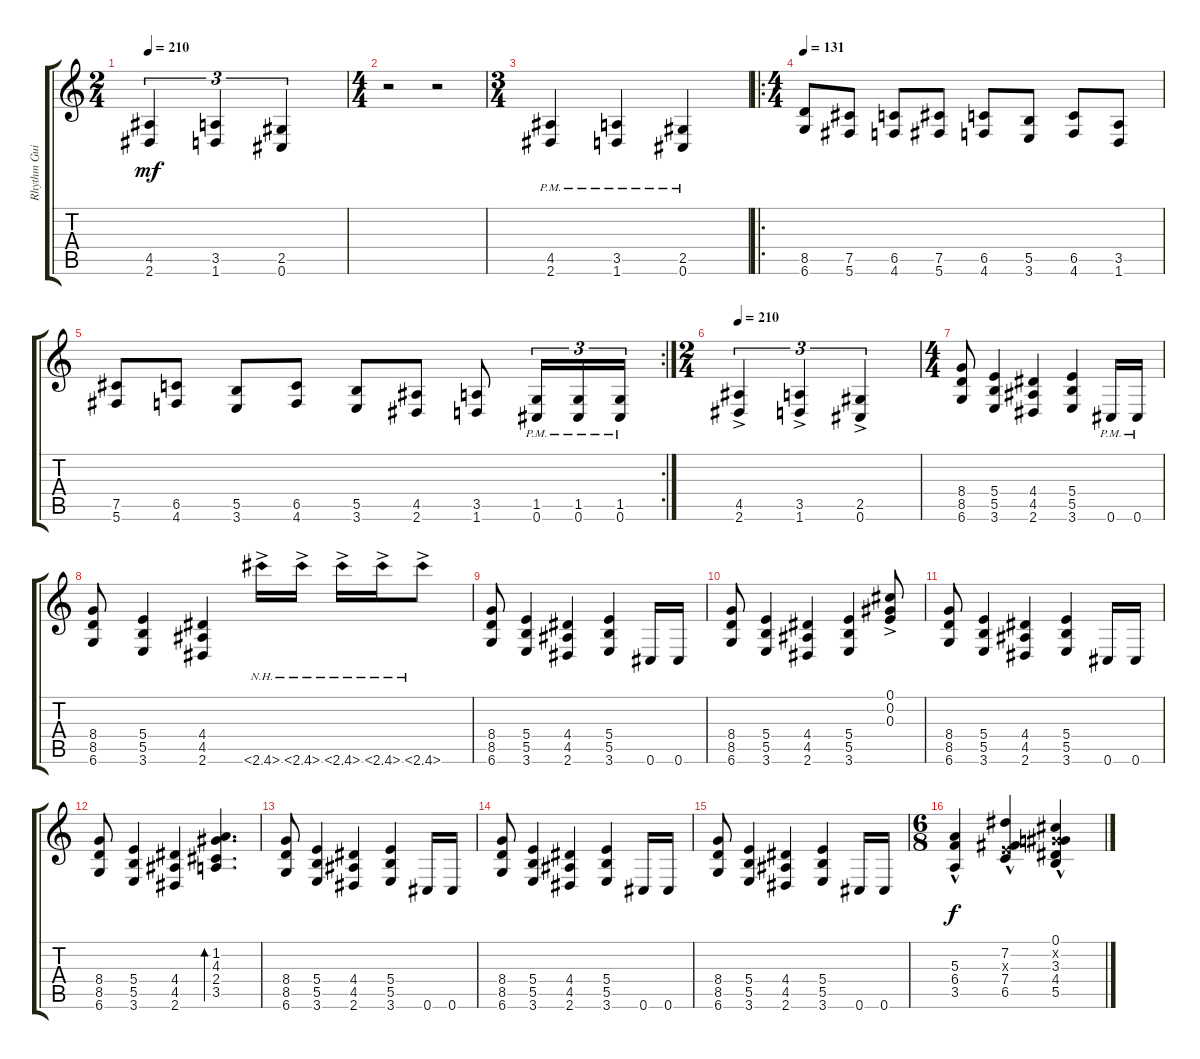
\track ("Rhythm Guitarist" "Rhythm Gui") {instrument distortionguitar}
\staff {score tabs}
\tuning (Db4 Ab3 E3 B2 Gb2 Db2) {hide}
\ts (2 4)
\tempo 210
\clef g2
\ks c
(4.5 2.6).4{tu (3 2) dy mf} (3.5 1.6).4{tu (3 2)} (2.5 0.6).4{tu (3 2)} |
\ts (4 4)
r.2 r.2 |
\ts (3 4)
(4.5{pm} 2.6{pm}).4 (3.5{pm} 1.6{pm}).4 (2.5{pm} 0.6{pm}).4 |
\ro
\ts (4 4)
\tempo 131
(8.5 6.6).8 (7.5 5.6).8 (6.5 4.6).8 (7.5 5.6).8 (6.5 4.6).8 (5.5 3.6).8 (6.5 4.6).8 (3.5 1.6).8 |
\rc 2
(7.5 5.6).8 (6.5 4.6).8 (5.5 3.6).8 (6.5 4.6).8 (5.5 3.6).8 (4.5 2.6).8 (3.5 1.6).8 (1.5 0.6{pm}).16{tu (3 2)} (1.5 0.6{pm}).16{tu (3 2)} (1.5 0.6{pm}).16{tu (3 2)} |
\ts (2 4)
\tempo 210
(4.5{ac} 2.6{ac}).4{tu (3 2)} (3.5{ac} 1.6{ac}).4{tu (3 2)} (2.5{ac} 0.6{ac}).4{tu (3 2)} |
\ts (4 4)
(8.4 8.5 6.6).8 (5.4 5.5 3.6).4 (4.4 4.5 2.6).4 (5.4 5.5 3.6).4 0.6{pm}.16 0.6{pm}.16 |
(8.4 8.5 6.6).8 (5.4 5.5 3.6).4 (4.4 4.5 2.6).4 2.6{nh ac}.16 2.6{nh ac}.16 2.6{nh ac}.16 2.6{nh ac}.16 2.6{nh ac}.8 |
(8.4 8.5 6.6).8 (5.4 5.5 3.6).4 (4.4 4.5 2.6).4 (5.4 5.5 3.6).4 0.6.16 0.6.16 |
(8.4 8.5 6.6).8 (5.4 5.5 3.6).4 (4.4 4.5 2.6).4 (5.4 5.5 3.6).4 (0.1{ac} 0.2{ac} 0.3{ac}).8 |
(8.4 8.5 6.6).8 (5.4 5.5 3.6).4 (4.4 4.5 2.6).4 (5.4 5.5 3.6).4 0.6.16 0.6.16 |
(8.4 8.5 6.6).8 (5.4 5.5 3.6).4 (4.4 4.5 2.6).4 (1.2 4.3 2.4 3.5).4{d bd 120} |
(8.4 8.5 6.6).8 (5.4 5.5 3.6).4 (4.4 4.5 2.6).4 (5.4 5.5 3.6).4 0.6.16 0.6.16 |
(8.4 8.5 6.6).8 (5.4 5.5 3.6).4 (4.4 4.5 2.6).4 (5.4 5.5 3.6).4 0.6.16 0.6.16 |
(8.4 8.5 6.6).8 (5.4 5.5 3.6).4 (4.4 4.5 2.6).4 (5.4 5.5 3.6).4 0.6.16 0.6.16 |
\ts (6 8)
(5.3{hac} 6.4{hac} 3.5{hac}).4{dy f} (7.2{hac} 0.3{hac x} 7.4{hac} 6.5{hac}).4 (0.1{hac} 0.2{hac x} 3.3{hac} 4.4{hac} 5.5{hac}).4
